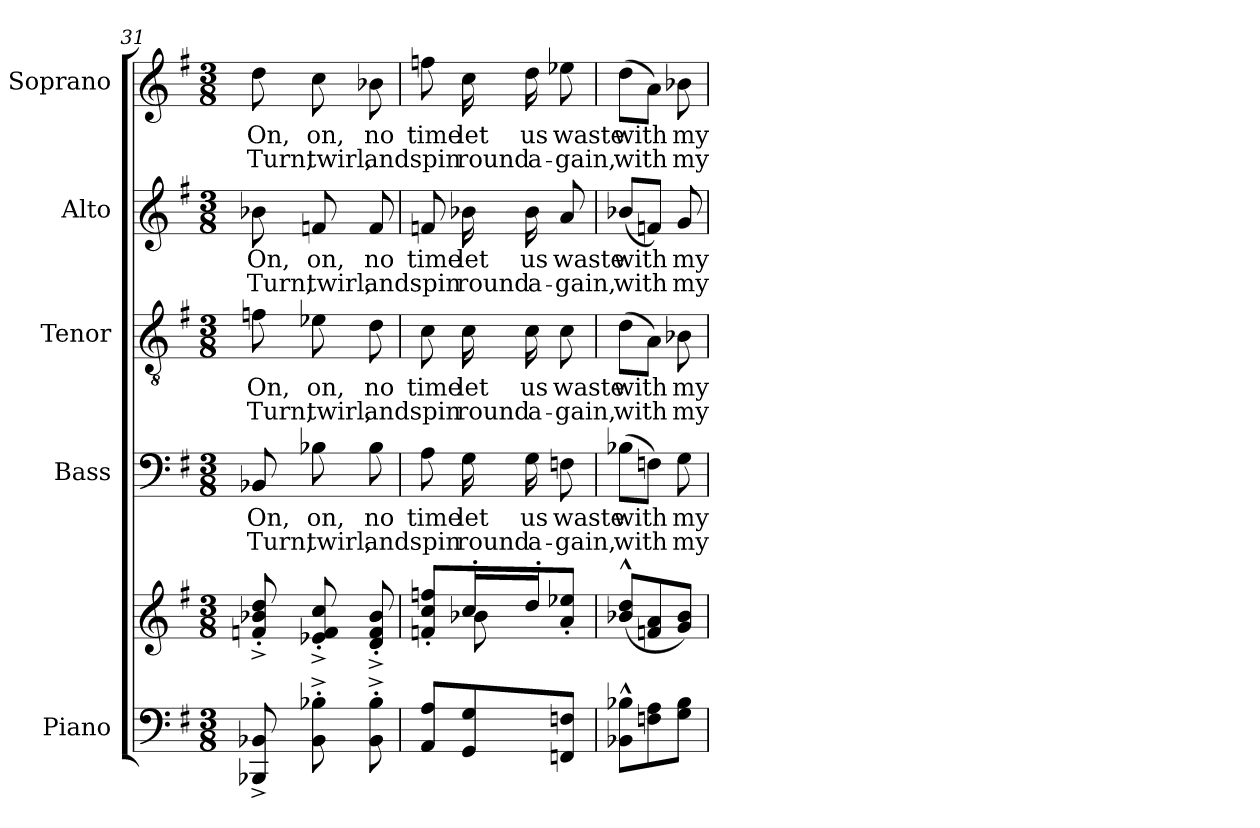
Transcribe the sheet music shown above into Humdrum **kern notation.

**kern	**kern	**kern	**text	**text	**kern	**text	**text	**kern	**text	**text	**kern	**text	**text
*part5	*part5	*part4	*part4	*part4	*part3	*part3	*part3	*part2	*part2	*part2	*part1	*part1	*part1
*staff6	*staff5	*staff4	*staff4	*staff4	*staff3	*staff3	*staff3	*staff2	*staff2	*staff2	*staff1	*staff1	*staff1
*I"Piano	*	*I"Bass	*	*	*I"Tenor	*	*	*I"Alto	*	*	*I"Soprano	*	*
*I'Pno	*	*	*	*	*	*	*	*	*	*	*	*	*
*clefF4	*clefG2	*clefF4	*	*	*clefGv2	*	*	*clefG2	*	*	*clefG2	*	*
*k[f#]	*k[f#]	*k[f#]	*	*	*k[f#]	*	*	*k[f#]	*	*	*k[f#]	*	*
*M3/8	*M3/8	*M3/8	*	*	*M3/8	*	*	*M3/8	*	*	*M3/8	*	*
=31	=31	=31	=31	=31	=31	=31	=31	=31	=31	=31	=31	=31	=31
!	!	!	!LO:LY:b	!LO:LY:b	!	!LO:LY:b	!LO:LY:b	!	!LO:LY:b	!LO:LY:b	!	!LO:LY:b	!LO:LY:b
8BBB-X/^ 8BB-X/^	8fn/'^ 8b-X/'^ 8dd/'^	8BB-X/	On,	Turn,	8fn\	On,	Turn,	8b-X\	On,	Turn,	8dd\	On,	Turn,
!	!	!	!LO:LY:b	!LO:LY:b	!	!LO:LY:b	!LO:LY:b	!	!LO:LY:b	!LO:LY:b	!	!LO:LY:b	!LO:LY:b
8BB-\'^ 8B-X\'^	8e-X/'^ 8f/'^ 8cc/'^	8B-X\	on,	twirl,	8e-X\	on,	twirl,	8fn/	on,	twirl,	8cc\	on,	twirl,
!	!	!	!LO:LY:b	!LO:LY:b	!	!LO:LY:b	!LO:LY:b	!	!LO:LY:b	!LO:LY:b	!	!LO:LY:b	!LO:LY:b
8BB-\'^ 8B-\'^	8d/'^ 8f/'^ 8b-/'^	8B-\	no	and	8d\	no	and	8f/	no	and	8b-X\	no	and
=32	=32	=32	=32	=32	=32	=32	=32	=32	=32	=32	=32	=32	=32
*	*^	*	*	*	*	*	*	*	*	*	*	*	*
!	!	!	!	!LO:LY:b	!LO:LY:b	!	!LO:LY:b	!LO:LY:b	!	!LO:LY:b	!LO:LY:b	!	!LO:LY:b	!LO:LY:b
8AA/ 8A/L	8fn/' 8cc/' 8ffn/'L	8ryy	8A\	time	spin	8c\	time	spin	8fn/	time	spin	8ffn\	time	spin
!	!	!	!	!LO:LY:b	!LO:LY:b	!	!LO:LY:b	!LO:LY:b	!	!LO:LY:b	!LO:LY:b	!	!LO:LY:b	!LO:LY:b
8GG/ 8G/	16cc'/L	8b-X\	16G\	let	round	16c\	let	round	16b-X\	let	round	16cc\	let	round
!	!	!	!	!LO:LY:b	!LO:LY:b	!	!LO:LY:b	!LO:LY:b	!	!LO:LY:b	!LO:LY:b	!	!LO:LY:b	!LO:LY:b
.	16dd'/J	.	16G\	us	a-	16c\	us	a-	16b-\	us	a-	16dd\	us	a-
!	!	!	!	!LO:LY:b	!LO:LY:b	!	!LO:LY:b	!LO:LY:b	!	!LO:LY:b	!LO:LY:b	!	!LO:LY:b	!LO:LY:b
8FFn/ 8Fn/J	8a/' 8ee-X/'J	8ryy	8Fn\	waste	-gain,	8c\	waste	-gain,	8a/	waste	-gain,	8ee-X\	waste	-gain,
=33	=33	=33	=33	=33	=33	=33	=33	=33	=33	=33	=33	=33	=33	=33
!	!	!	!	!LO:LY:b	!LO:LY:b	!	!LO:LY:b	!LO:LY:b	!	!LO:LY:b	!LO:LY:b	!	!LO:LY:b	!LO:LY:b
*	*v	*v	*	*	*	*	*	*	*	*	*	*	*	*
8BB-X\^^ 8B-X\^^L	(<8b-X/^^ 8dd/^^L	(>8B-X\L	with	with	(>8d\L	with	with	(<8b-X/L	with	with	(>8dd\L	with	with
8Fn\ 8A\	8fn/ 8a/	8Fn\J)	.	.	8A\J)	.	.	8fn/J)	.	.	8a\J)	.	.
!	!	!	!LO:LY:b	!LO:LY:b	!	!LO:LY:b	!LO:LY:b	!	!LO:LY:b	!LO:LY:b	!	!LO:LY:b	!LO:LY:b
8G\ 8B-\J	8g/ 8b-/J)	8G\	my	my	8B-X\	my	my	8g/	my	my	8b-X\	my	my
=	=	=	=	=	=	=	=	=	=	=	=	=	=
*-	*-	*-	*-	*-	*-	*-	*-	*-	*-	*-	*-	*-	*-
